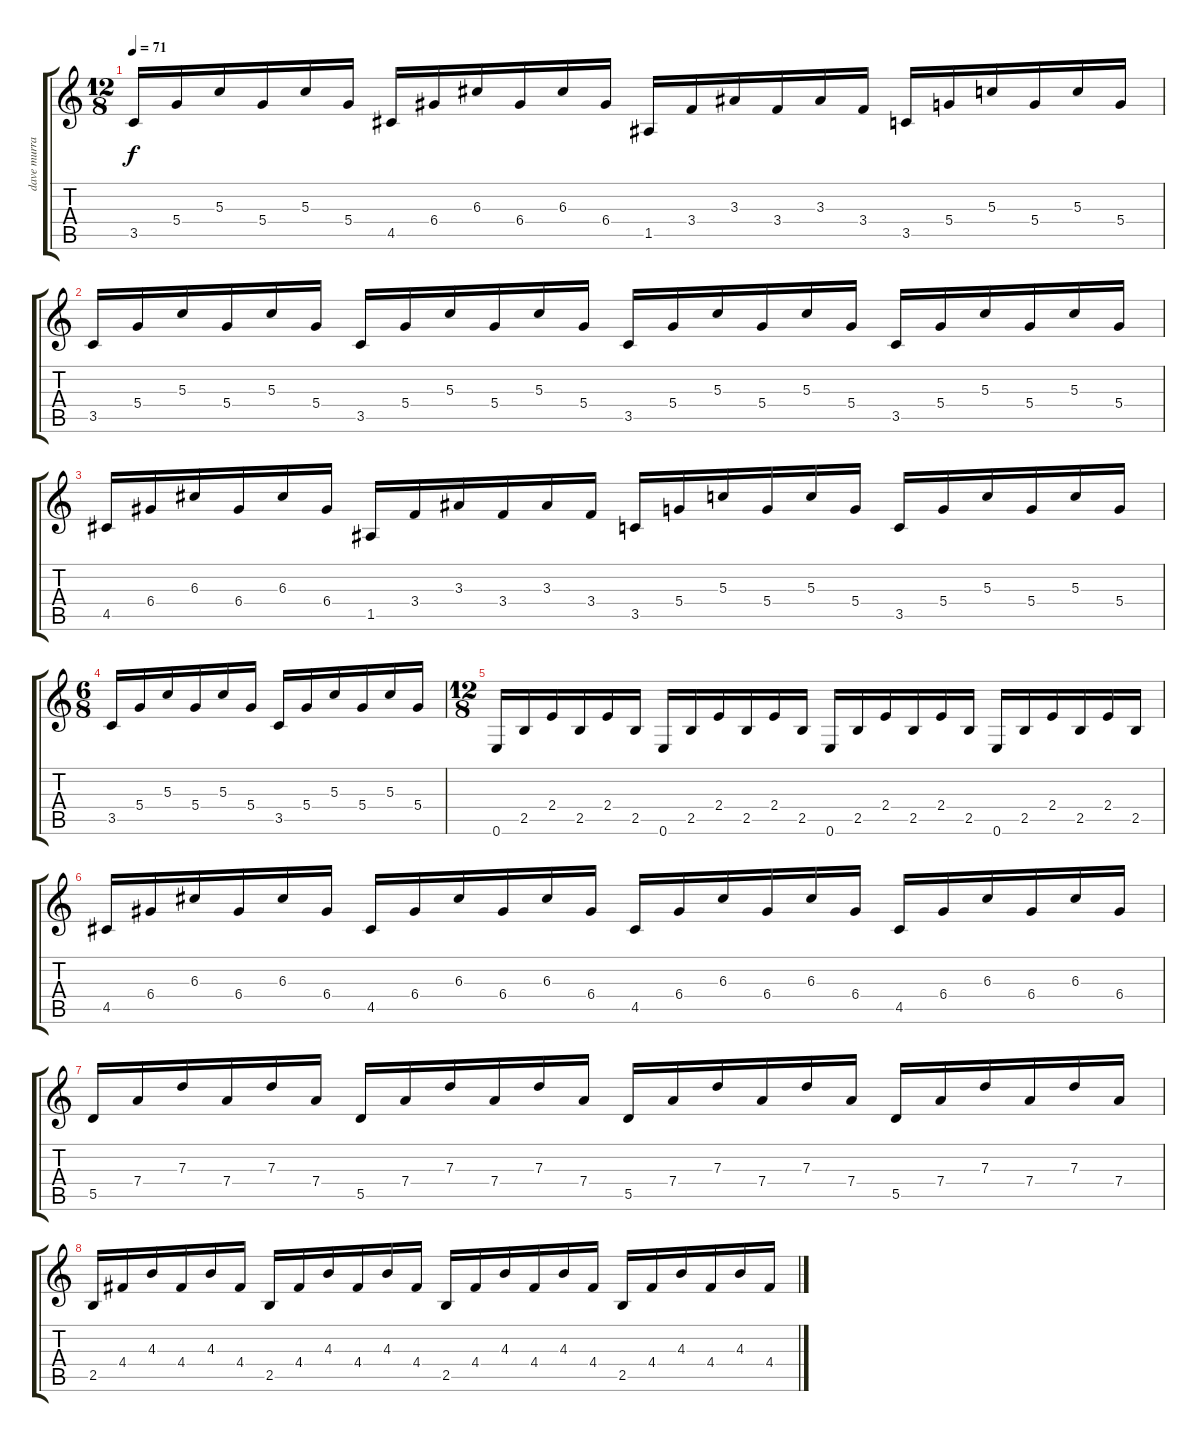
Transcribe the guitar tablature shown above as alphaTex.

\track ("dave murray" "dave murra") {instrument distortionguitar}
\staff {score tabs}
\tuning (E4 B3 G3 D3 A2 E2) {hide}
\ts (12 8)
\tempo 71
\clef g2
\ks c
3.5.16{dy f} 5.4.16 5.3.16 5.4.16 5.3.16 5.4.16 4.5.16 6.4.16 6.3.16 6.4.16 6.3.16 6.4.16 1.5.16 3.4.16 3.3.16 3.4.16 3.3.16 3.4.16 3.5.16 5.4.16 5.3.16 5.4.16 5.3.16 5.4.16 |
3.5.16 5.4.16 5.3.16 5.4.16 5.3.16 5.4.16 3.5.16 5.4.16 5.3.16 5.4.16 5.3.16 5.4.16 3.5.16 5.4.16 5.3.16 5.4.16 5.3.16 5.4.16 3.5.16 5.4.16 5.3.16 5.4.16 5.3.16 5.4.16 |
4.5.16 6.4.16 6.3.16 6.4.16 6.3.16 6.4.16 1.5.16 3.4.16 3.3.16 3.4.16 3.3.16 3.4.16 3.5.16 5.4.16 5.3.16 5.4.16 5.3.16 5.4.16 3.5.16 5.4.16 5.3.16 5.4.16 5.3.16 5.4.16 |
\ts (6 8)
3.5.16 5.4.16 5.3.16 5.4.16 5.3.16 5.4.16 3.5.16 5.4.16 5.3.16 5.4.16 5.3.16 5.4.16 |
\ts (12 8)
0.6.16 2.5.16 2.4.16 2.5.16 2.4.16 2.5.16 0.6.16 2.5.16 2.4.16 2.5.16 2.4.16 2.5.16 0.6.16 2.5.16 2.4.16 2.5.16 2.4.16 2.5.16 0.6.16 2.5.16 2.4.16 2.5.16 2.4.16 2.5.16 |
4.5.16 6.4.16 6.3.16 6.4.16 6.3.16 6.4.16 4.5.16 6.4.16 6.3.16 6.4.16 6.3.16 6.4.16 4.5.16 6.4.16 6.3.16 6.4.16 6.3.16 6.4.16 4.5.16 6.4.16 6.3.16 6.4.16 6.3.16 6.4.16 |
5.5.16 7.4.16 7.3.16 7.4.16 7.3.16 7.4.16 5.5.16 7.4.16 7.3.16 7.4.16 7.3.16 7.4.16 5.5.16 7.4.16 7.3.16 7.4.16 7.3.16 7.4.16 5.5.16 7.4.16 7.3.16 7.4.16 7.3.16 7.4.16 |
2.5.16 4.4.16 4.3.16 4.4.16 4.3.16 4.4.16 2.5.16 4.4.16 4.3.16 4.4.16 4.3.16 4.4.16 2.5.16 4.4.16 4.3.16 4.4.16 4.3.16 4.4.16 2.5.16 4.4.16 4.3.16 4.4.16 4.3.16 4.4.16
